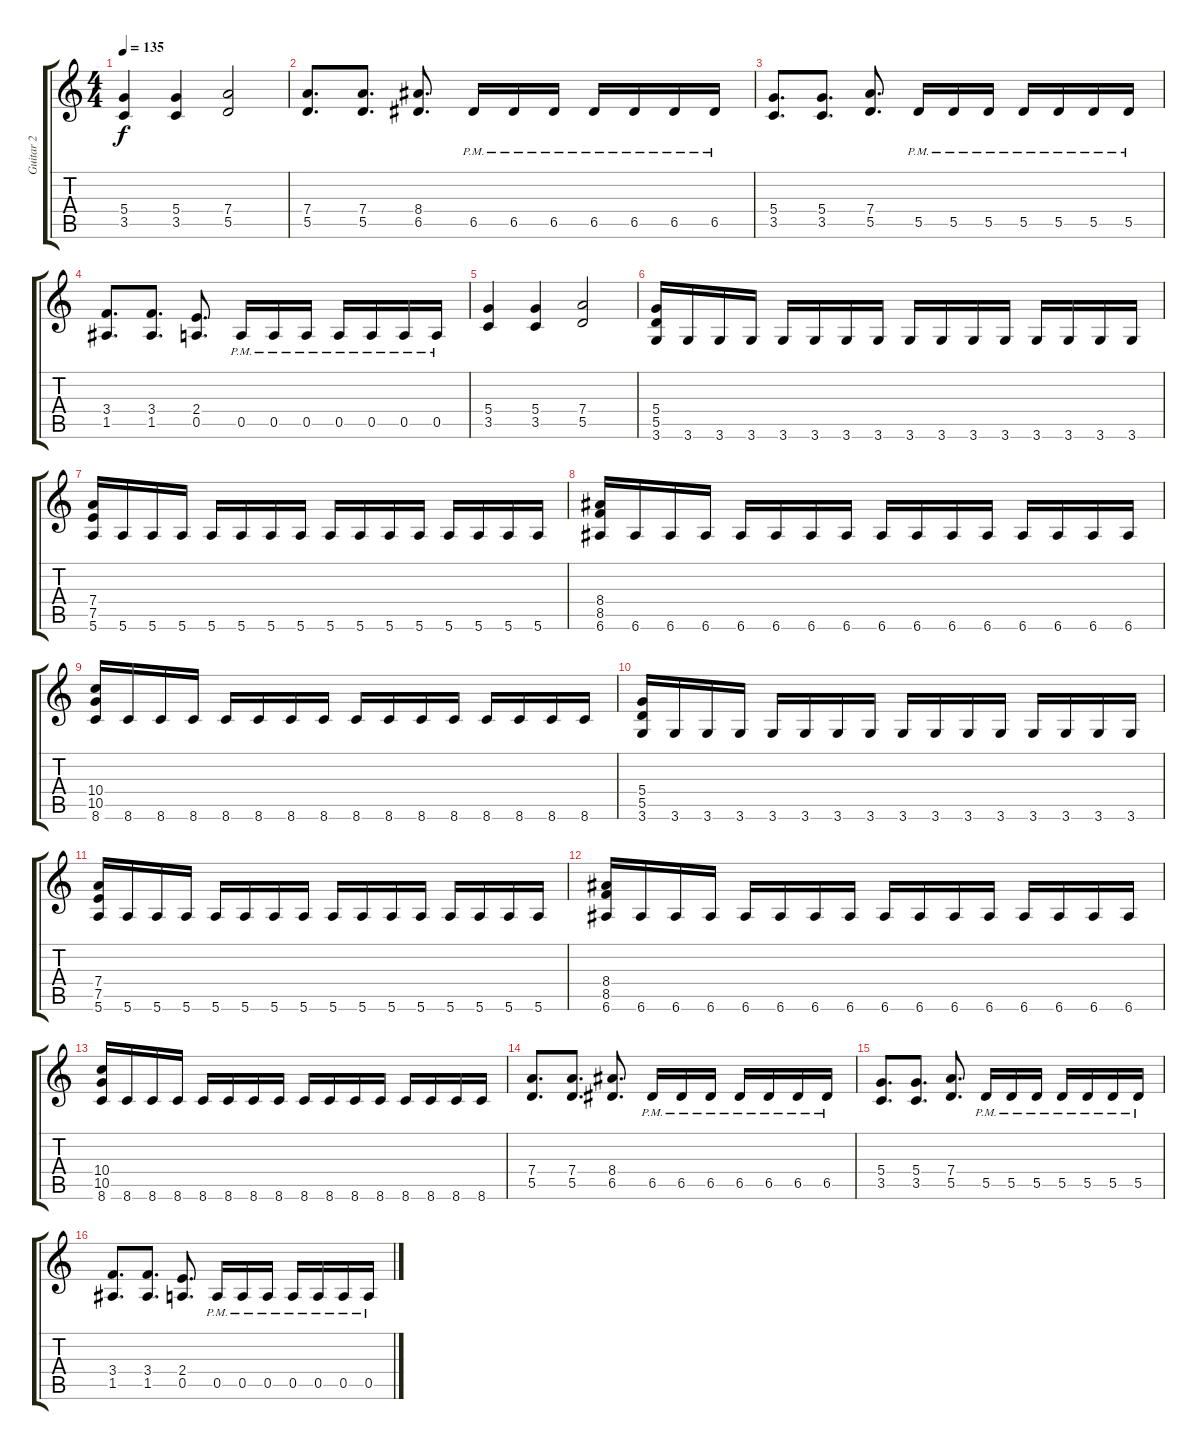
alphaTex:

\track ("Guitar 2" "Guitar 2") {instrument distortionguitar}
\staff {score tabs}
\tuning (E4 B3 G3 D3 A2 E2) {hide}
\ts (4 4)
\tempo 135
\clef g2
\ks c
(5.4 3.5).4{dy f} (5.4 3.5).4 (7.4 5.5).2 |
(7.4 5.5).8{d} (7.4 5.5).8{d} (8.4 6.5).8{d} 6.5{pm}.16 6.5{pm}.16 6.5{pm}.16 6.5{pm}.16 6.5{pm}.16 6.5{pm}.16 6.5{pm}.16 |
(5.4 3.5).8{d} (5.4 3.5).8{d} (7.4 5.5).8{d} 5.5{pm}.16 5.5{pm}.16 5.5{pm}.16 5.5{pm}.16 5.5{pm}.16 5.5{pm}.16 5.5{pm}.16 |
(3.4 1.5).8{d} (3.4 1.5).8{d} (2.4 0.5).8{d} 0.5{pm}.16 0.5{pm}.16 0.5{pm}.16 0.5{pm}.16 0.5{pm}.16 0.5{pm}.16 0.5{pm}.16 |
(5.4 3.5).4 (5.4 3.5).4 (7.4 5.5).2 |
(5.4 5.5 3.6).16 3.6.16 3.6.16 3.6.16 3.6.16 3.6.16 3.6.16 3.6.16 3.6.16 3.6.16 3.6.16 3.6.16 3.6.16 3.6.16 3.6.16 3.6.16 |
(7.4 7.5 5.6).16 5.6.16 5.6.16 5.6.16 5.6.16 5.6.16 5.6.16 5.6.16 5.6.16 5.6.16 5.6.16 5.6.16 5.6.16 5.6.16 5.6.16 5.6.16 |
(8.4 8.5 6.6).16 6.6.16 6.6.16 6.6.16 6.6.16 6.6.16 6.6.16 6.6.16 6.6.16 6.6.16 6.6.16 6.6.16 6.6.16 6.6.16 6.6.16 6.6.16 |
(10.4 10.5 8.6).16 8.6.16 8.6.16 8.6.16 8.6.16 8.6.16 8.6.16 8.6.16 8.6.16 8.6.16 8.6.16 8.6.16 8.6.16 8.6.16 8.6.16 8.6.16 |
(5.4 5.5 3.6).16 3.6.16 3.6.16 3.6.16 3.6.16 3.6.16 3.6.16 3.6.16 3.6.16 3.6.16 3.6.16 3.6.16 3.6.16 3.6.16 3.6.16 3.6.16 |
(7.4 7.5 5.6).16 5.6.16 5.6.16 5.6.16 5.6.16 5.6.16 5.6.16 5.6.16 5.6.16 5.6.16 5.6.16 5.6.16 5.6.16 5.6.16 5.6.16 5.6.16 |
(8.4 8.5 6.6).16 6.6.16 6.6.16 6.6.16 6.6.16 6.6.16 6.6.16 6.6.16 6.6.16 6.6.16 6.6.16 6.6.16 6.6.16 6.6.16 6.6.16 6.6.16 |
(10.4 10.5 8.6).16 8.6.16 8.6.16 8.6.16 8.6.16 8.6.16 8.6.16 8.6.16 8.6.16 8.6.16 8.6.16 8.6.16 8.6.16 8.6.16 8.6.16 8.6.16 |
(7.4 5.5).8{d} (7.4 5.5).8{d} (8.4 6.5).8{d} 6.5{pm}.16 6.5{pm}.16 6.5{pm}.16 6.5{pm}.16 6.5{pm}.16 6.5{pm}.16 6.5{pm}.16 |
(5.4 3.5).8{d} (5.4 3.5).8{d} (7.4 5.5).8{d} 5.5{pm}.16 5.5{pm}.16 5.5{pm}.16 5.5{pm}.16 5.5{pm}.16 5.5{pm}.16 5.5{pm}.16 |
(3.4 1.5).8{d} (3.4 1.5).8{d} (2.4 0.5).8{d} 0.5{pm}.16 0.5{pm}.16 0.5{pm}.16 0.5{pm}.16 0.5{pm}.16 0.5{pm}.16 0.5{pm}.16
